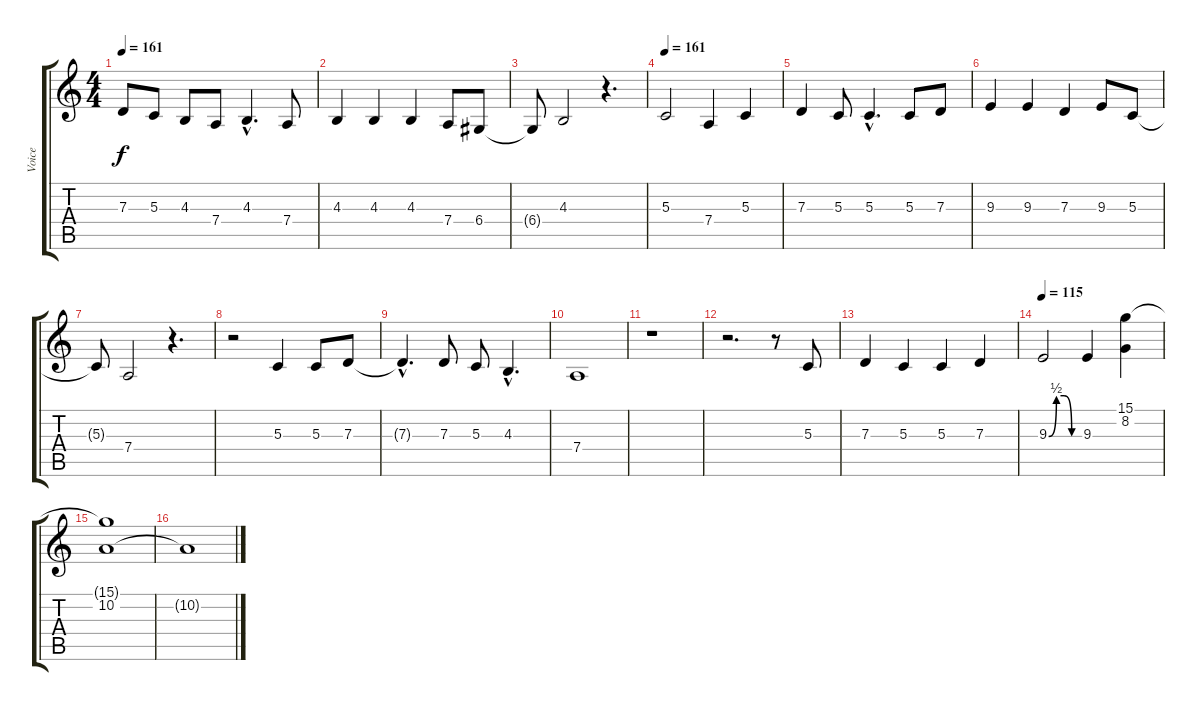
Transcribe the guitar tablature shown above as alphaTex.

\track ("Voice" "Voice") {instrument lead2sawtooth}
\staff {score tabs}
\tuning (E4 B3 G3 D3 A2 E2) {hide}
\ts (4 4)
\tempo 161
\clef g2
\ks c
7.3{t}.8{dy f} 5.3.8 4.3.8 7.4.8 4.3{hac}.4{d} 7.4.8 |
4.3.4 4.3.4 4.3.4 7.4.8 6.4.8 |
6.4{t}.8 4.3.2 r.4{d} |
\tempo 161
5.3.2 7.4.4 5.3.4 |
7.3.4 5.3.8 5.3{hac}.4{d} 5.3.8 7.3.8 |
9.3.4 9.3.4 7.3.4 9.3.8 5.3.8 |
5.3{t}.8 7.4.2 r.4{d} |
r.2 5.3.4 5.3.8 7.3.8 |
7.3{hac t}.4{d} 7.3.8 5.3.8 4.3{hac}.4{d} |
7.4.1 |
r.1 |
r.2{d} r.8 5.3.8 |
7.3.4 5.3.4 5.3.4 7.3.4 |
\tempo 115
9.3{be (custom 0 0 15 2 30 2 45 0 60 0)}.2 9.3.4 (15.1 8.2).4 |
(15.1{t} 10.2).1 |
10.2{t}.1
